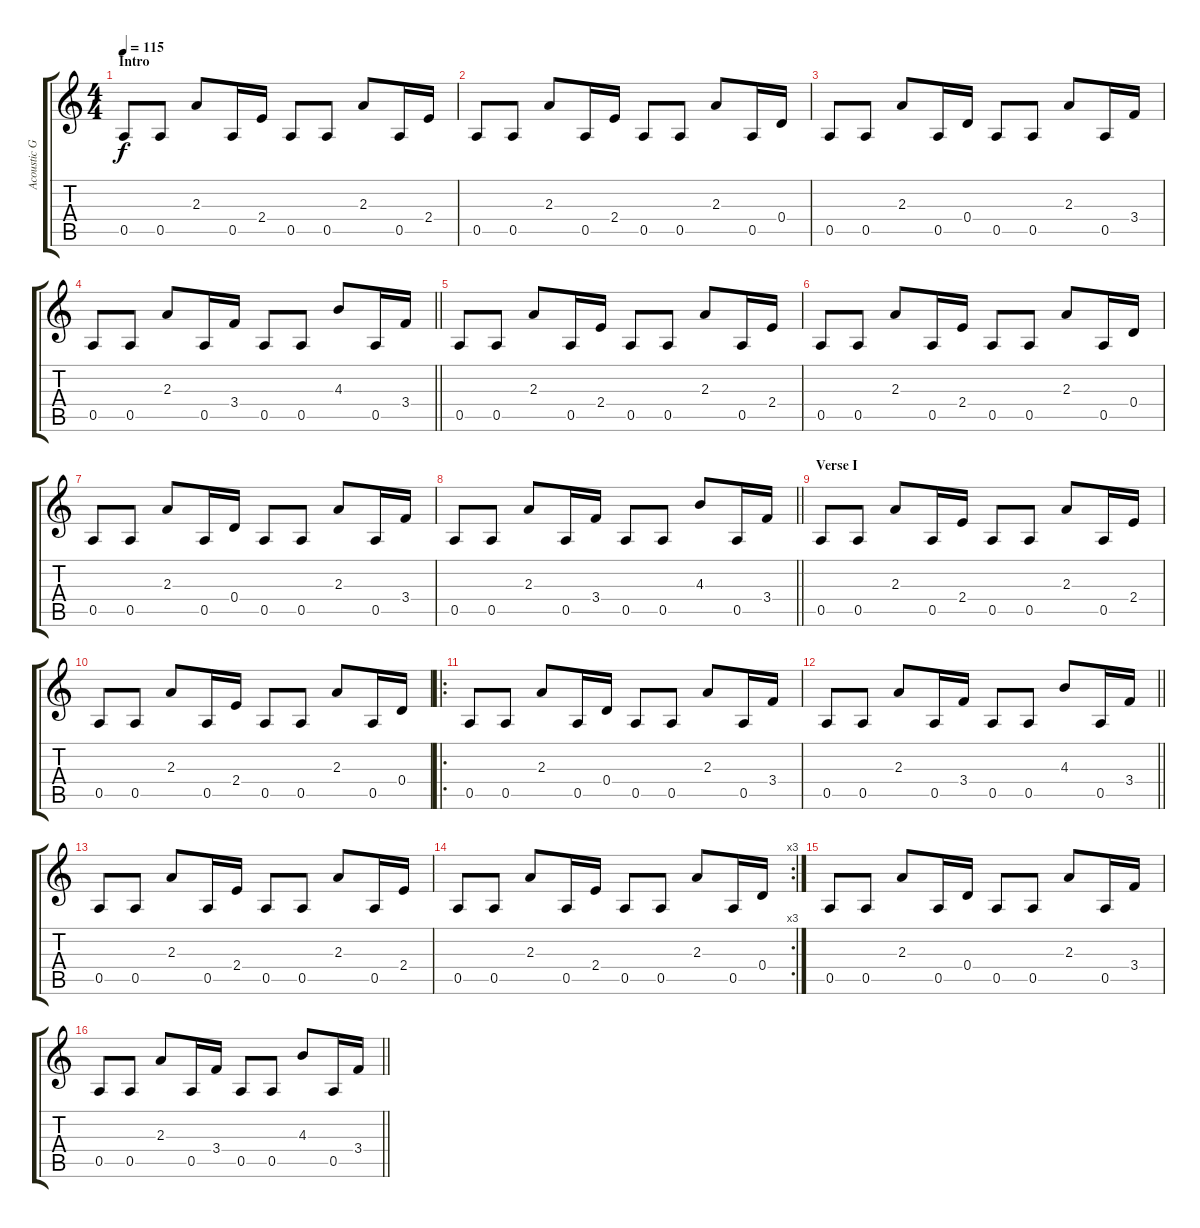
\track ("Acoustic Guitar" "Acoustic G") {instrument acousticguitarsteel}
\staff {score tabs}
\tuning (E4 B3 G3 D3 A2 E2) {hide}
\ts (4 4)
\section ("" "Intro")
\tempo 115
\clef g2
\ks c
0.5.8{dy f instrument acousticguitarsteel} 0.5.8 2.3.8 0.5.16 2.4.16 0.5.8 0.5.8 2.3.8 0.5.16 2.4.16 |
0.5.8 0.5.8 2.3.8 0.5.16 2.4.16 0.5.8 0.5.8 2.3.8 0.5.16 0.4.16 |
0.5.8 0.5.8 2.3.8 0.5.16 0.4.16 0.5.8 0.5.8 2.3.8 0.5.16 3.4.16 |
\barLineRight lightlight
0.5.8 0.5.8 2.3.8 0.5.16 3.4.16 0.5.8 0.5.8 4.3.8 0.5.16 3.4.16 |
\section ("" "")
0.5.8 0.5.8 2.3.8 0.5.16 2.4.16 0.5.8 0.5.8 2.3.8 0.5.16 2.4.16 |
0.5.8 0.5.8 2.3.8 0.5.16 2.4.16 0.5.8 0.5.8 2.3.8 0.5.16 0.4.16 |
0.5.8 0.5.8 2.3.8 0.5.16 0.4.16 0.5.8 0.5.8 2.3.8 0.5.16 3.4.16 |
\barLineRight lightlight
0.5.8 0.5.8 2.3.8 0.5.16 3.4.16 0.5.8 0.5.8 4.3.8 0.5.16 3.4.16 |
\section ("" "Verse I")
0.5.8 0.5.8 2.3.8 0.5.16 2.4.16 0.5.8 0.5.8 2.3.8 0.5.16 2.4.16 |
0.5.8 0.5.8 2.3.8 0.5.16 2.4.16 0.5.8 0.5.8 2.3.8 0.5.16 0.4.16 |
\ro
0.5.8 0.5.8 2.3.8 0.5.16 0.4.16 0.5.8 0.5.8 2.3.8 0.5.16 3.4.16 |
\barLineRight lightlight
0.5.8 0.5.8 2.3.8 0.5.16 3.4.16 0.5.8 0.5.8 4.3.8 0.5.16 3.4.16 |
\section ("" "")
0.5.8 0.5.8 2.3.8 0.5.16 2.4.16 0.5.8 0.5.8 2.3.8 0.5.16 2.4.16 |
\rc 3
0.5.8 0.5.8 2.3.8 0.5.16 2.4.16 0.5.8 0.5.8 2.3.8 0.5.16 0.4.16 |
0.5.8 0.5.8 2.3.8 0.5.16 0.4.16 0.5.8 0.5.8 2.3.8 0.5.16 3.4.16 |
\barLineRight lightlight
0.5.8 0.5.8 2.3.8 0.5.16 3.4.16 0.5.8 0.5.8 4.3.8 0.5.16 3.4.16
